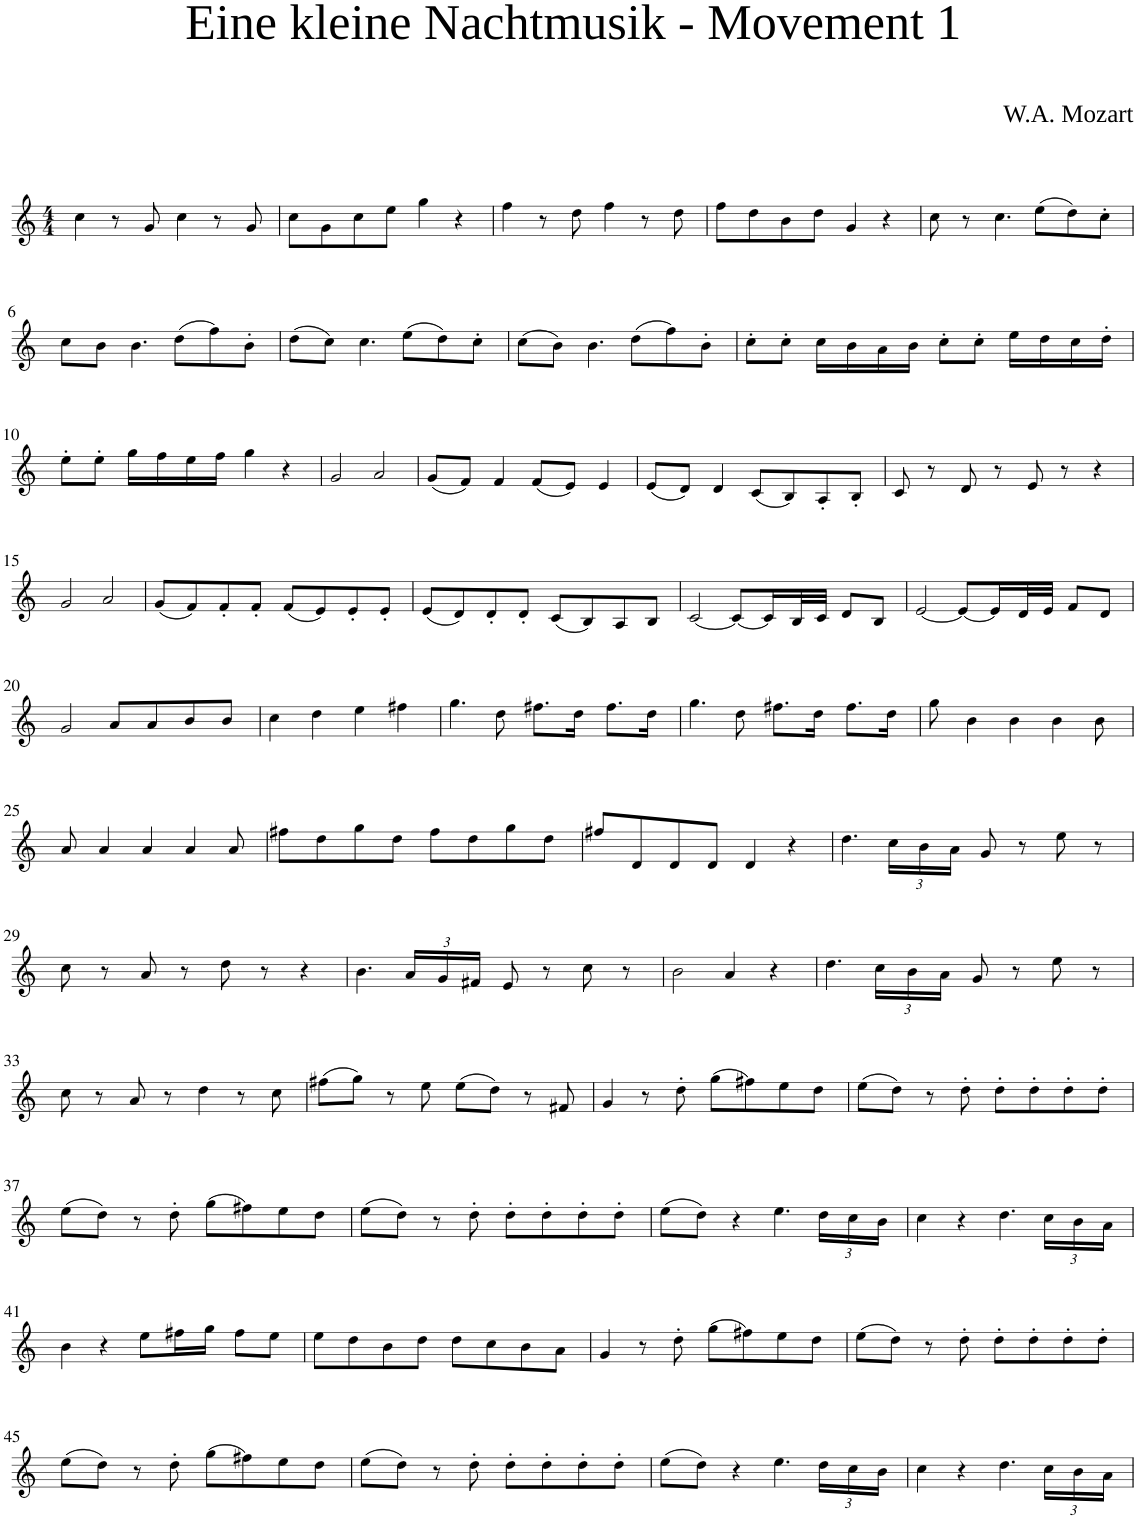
**kern
*part1
*staff1
*I"手风琴
*stria5
*clefG2
*k[]
*M4/4
=1
4cc\
8r
8g/
4cc\
8r
8g/
=2
8cc\L
8g\
8cc\
8ee\J
4gg\
4r
=3
4ff\
8r
8dd\
4ff\
8r
8dd\
=4
8ff\L
8dd\
8b\
8dd\J
4g/
4r
=5
8cc\
8r
4.cc\
(8ee\L
8dd\)
8cc'\J
!!LO:LB:g=z
=6
8cc\L
8b\J
4.b\
(8dd\L
8ff\)
8b'\J
=7
(8dd\L
8cc\J)
4.cc\
(8ee\L
8dd\)
8cc'\J
=8
(8cc\L
8b\J)
4.b\
(8dd\L
8ff\)
8b'\J
=9
8cc'\L
8cc'\J
16cc\LL
16b\
16a\
16b\JJ
8cc'\L
8cc'\J
16ee\LL
16dd\
16cc\
16dd'\JJ
!!LO:LB:g=z
=10
8ee'\L
8ee'\J
16gg\LL
16ff\
16ee\
16ff\JJ
4gg\
4r
=11
2g/
2a/
=12
(8g/L
8f/J)
4f/
(8f/L
8e/J)
4e/
=13
(8e/L
8d/J)
4d/
(8c/L
8B/)
8A'/
8B'/J
=14
8c/
8r
8d/
8r
8e/
8r
4r
!!LO:LB:g=z
=15
2g/
2a/
=16
(8g/L
8f/)
8f'/
8f'/J
(8f/L
8e/)
8e'/
8e'/J
=17
(8e/L
8d/)
8d'/
8d'/J
(8c/L
8B/)
8A/
8B/J
=18
[2c/
8c/L_
16c/L]
32B/L
32c/JJJ
8d/L
8B/J
=19
[2e/
8e/L_
16e/L]
32d/L
32e/JJJ
8f/L
8d/J
!!LO:LB:g=z
=20
2g/
8a/L
8a/
8b/
8b/J
=21
4cc\
4dd\
4ee\
4ff#X\
=22
4.gg\
8dd\
8.ff#X\L
16dd\Jk
8.ff#\L
16dd\Jk
=23
4.gg\
8dd\
8.ff#X\L
16dd\Jk
8.ff#\L
16dd\Jk
=24
8gg\
4b\
4b\
4b\
8b\
!!LO:LB:g=z
=25
8a/
4a/
4a/
4a/
8a/
=26
8ff#X\L
8dd\
8gg\
8dd\J
8ff#\L
8dd\
8gg\
8dd\J
=27
8ff#X/L
8d/
8d/
8d/J
4d/
4r
=28
4.dd\
*Xbrackettup
24cc\LL
24b\
24a\JJ
8g/
8r
8ee\
8r
!!LO:LB:g=z
=29
8cc\
8r
8a/
8r
8dd\
8r
4r
=30
4.b\
24a/LL
24g/
24f#X/JJ
8e/
8r
8cc\
8r
=31
2b\
4a/
4r
=32
4.dd\
24cc\LL
24b\
24a\JJ
8g/
8r
8ee\
8r
!!LO:LB:g=z
=33
8cc\
8r
8a/
8r
4dd\
8r
8cc\
=34
(8ff#X\L
8gg\J)
8r
8ee\
(8ee\L
8dd\J)
8r
8f#X/
=35
4g/
8r
8dd'\
(8gg\L
8ff#X\)
8ee\
8dd\J
=36
(8ee\L
8dd\J)
8r
8dd'\
8dd'\L
8dd'\
8dd'\
8dd'\J
!!LO:LB:g=z
=37
(8ee\L
8dd\J)
8r
8dd'\
(8gg\L
8ff#X\)
8ee\
8dd\J
=38
(8ee\L
8dd\J)
8r
8dd'\
8dd'\L
8dd'\
8dd'\
8dd'\J
=39
(8ee\L
8dd\J)
4r
4.ee\
24dd\LL
24cc\
24b\JJ
=40
4cc\
4r
4.dd\
24cc\LL
24b\
24a\JJ
!!LO:LB:g=z
=41
4b\
4r
8ee\L
16ff#X\L
16gg\JJ
8ff#\L
8ee\J
=42
8ee\L
8dd\
8b\
8dd\J
8dd\L
8cc\
8b\
8a\J
=43
4g/
8r
8dd'\
(8gg\L
8ff#X\)
8ee\
8dd\J
=44
(8ee\L
8dd\J)
8r
8dd'\
8dd'\L
8dd'\
8dd'\
8dd'\J
!!LO:LB:g=z
=45
(8ee\L
8dd\J)
8r
8dd'\
(8gg\L
8ff#X\)
8ee\
8dd\J
=46
(8ee\L
8dd\J)
8r
8dd'\
8dd'\L
8dd'\
8dd'\
8dd'\J
=47
(8ee\L
8dd\J)
4r
4.ee\
24dd\LL
24cc\
24b\JJ
=48
4cc\
4r
4.dd\
24cc\LL
24b\
24a\JJ
=
*-
